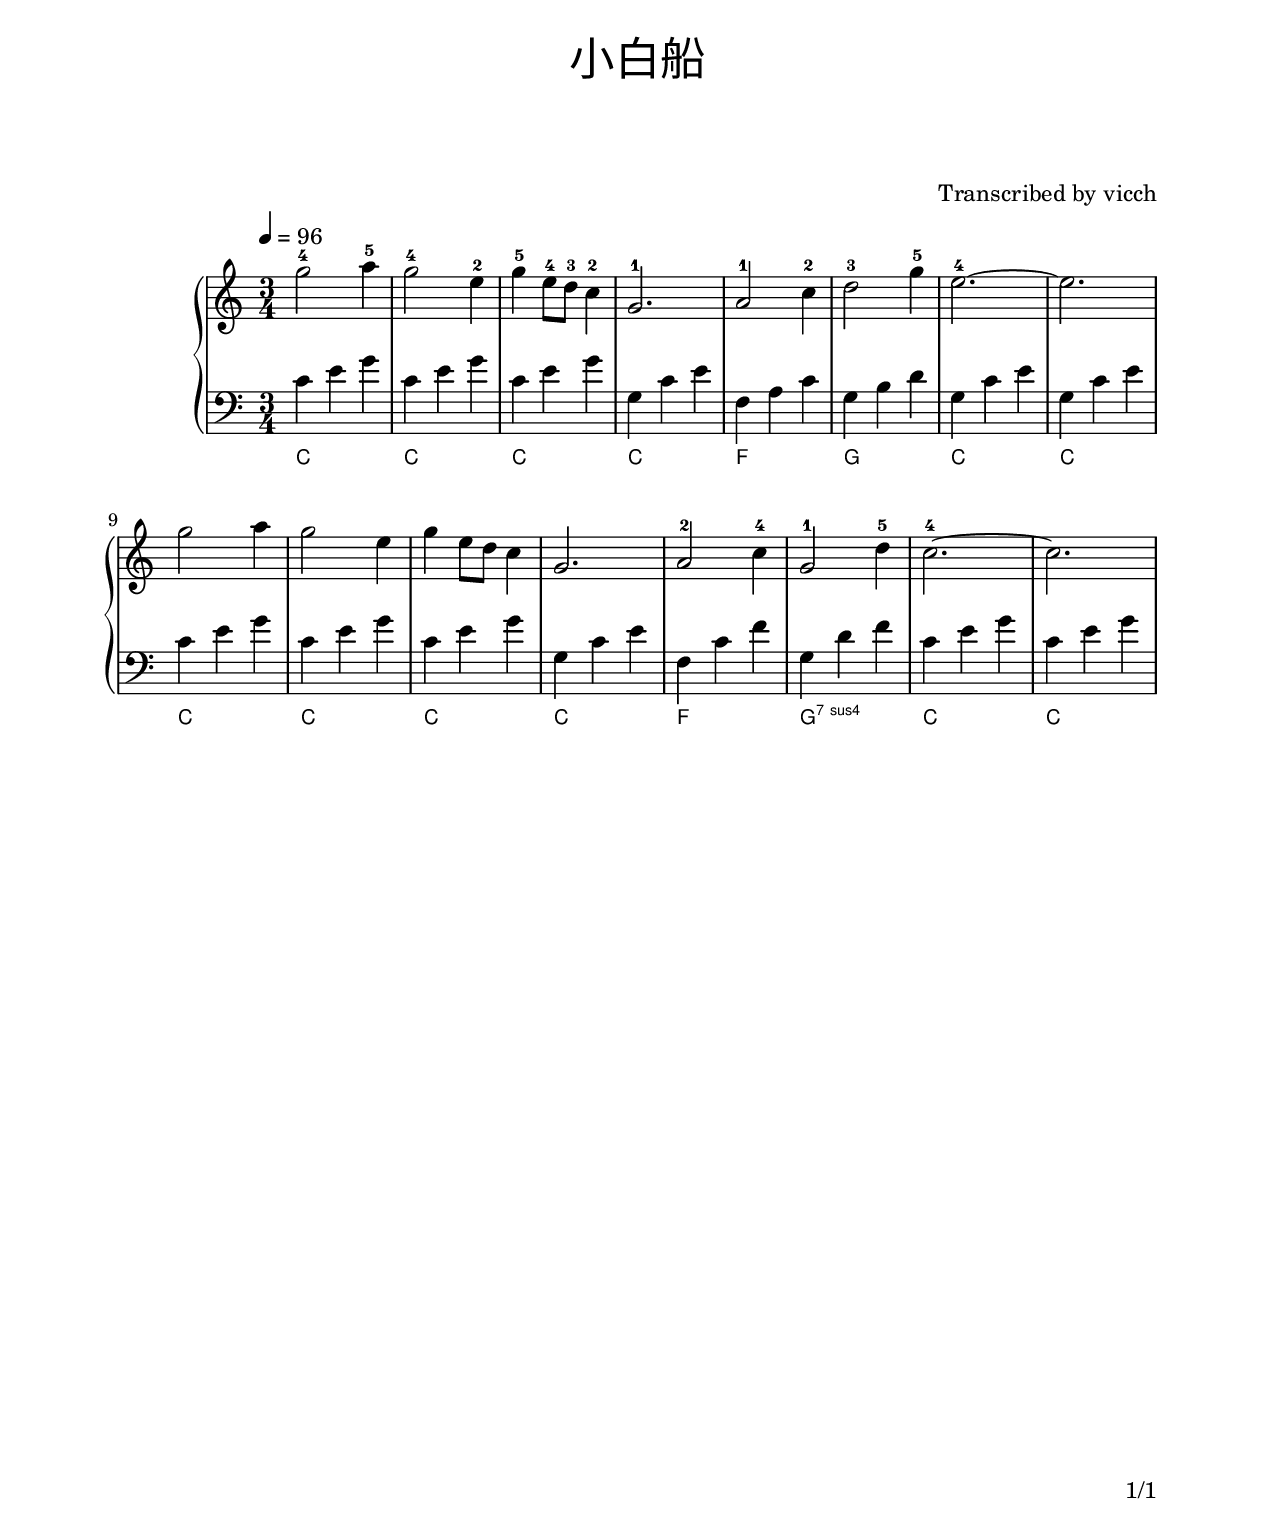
\version "2.24.3"
\include "../template.v1.ly"

\header {
  title = \markup \override #'((font-name . "FangSong")(font-size . 6)) "小白船"
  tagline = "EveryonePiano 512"
}

\markup \vspace #1.25

chordc         = { c'4 e'4 g'4 }
chordcg        = { g4  c'4 e'4 }
chordf         = { f4  a4  c'4 }
chordfc        = { f4  c'4 f'4 }
chordg         = { g4  b4  d'4 }
chordgsevensus = { g4  d'4 f'4 }

\score {
  \new PianoStaff <<
    \new Staff {
      \tempo 4 = 96
      \clef treble
      \key c \major
      \time 3/4
      
      g''2^4 a''4^5 | g''2^4 e''4^2 | g''4^5 e''8^4 d''8^3 c''4^2 | g'2.^1 |
      a'2^1  c''4^2 | d''2^3 g''4^5 | e''2.~^4                    | e''2.  | \break
      g''2   a''4   | g''2   e''4   | g''4   e''8   d''8   c''4   | g'2.   |
      a'2^2  c''4^4 | g'2^1  d''4^5 | c''2.~^4                    | c''2.  | \break
    }
    \new Staff {
      \clef bass
      \key c \major
      \time 3/4
      
      \chordc  | \chordc         | \chordc  | \chordcg |
      \chordf  | \chordg         | \chordcg | \chordcg | \break
      \chordc  | \chordc         | \chordc  | \chordcg |
      \chordfc | \chordgsevensus | \chordc  | \chordc  | \break
      
    }
    \chords {
      \set noChordSymbol = ""
      
      c2. c2. c2. c2.
      f2. g2. c2. c2. \break
      c2. c2. c2. c2.
      f2. g2.:7sus4 c2. c2. \break
    }
  >>
  \layout {}
  \midi {}
}
